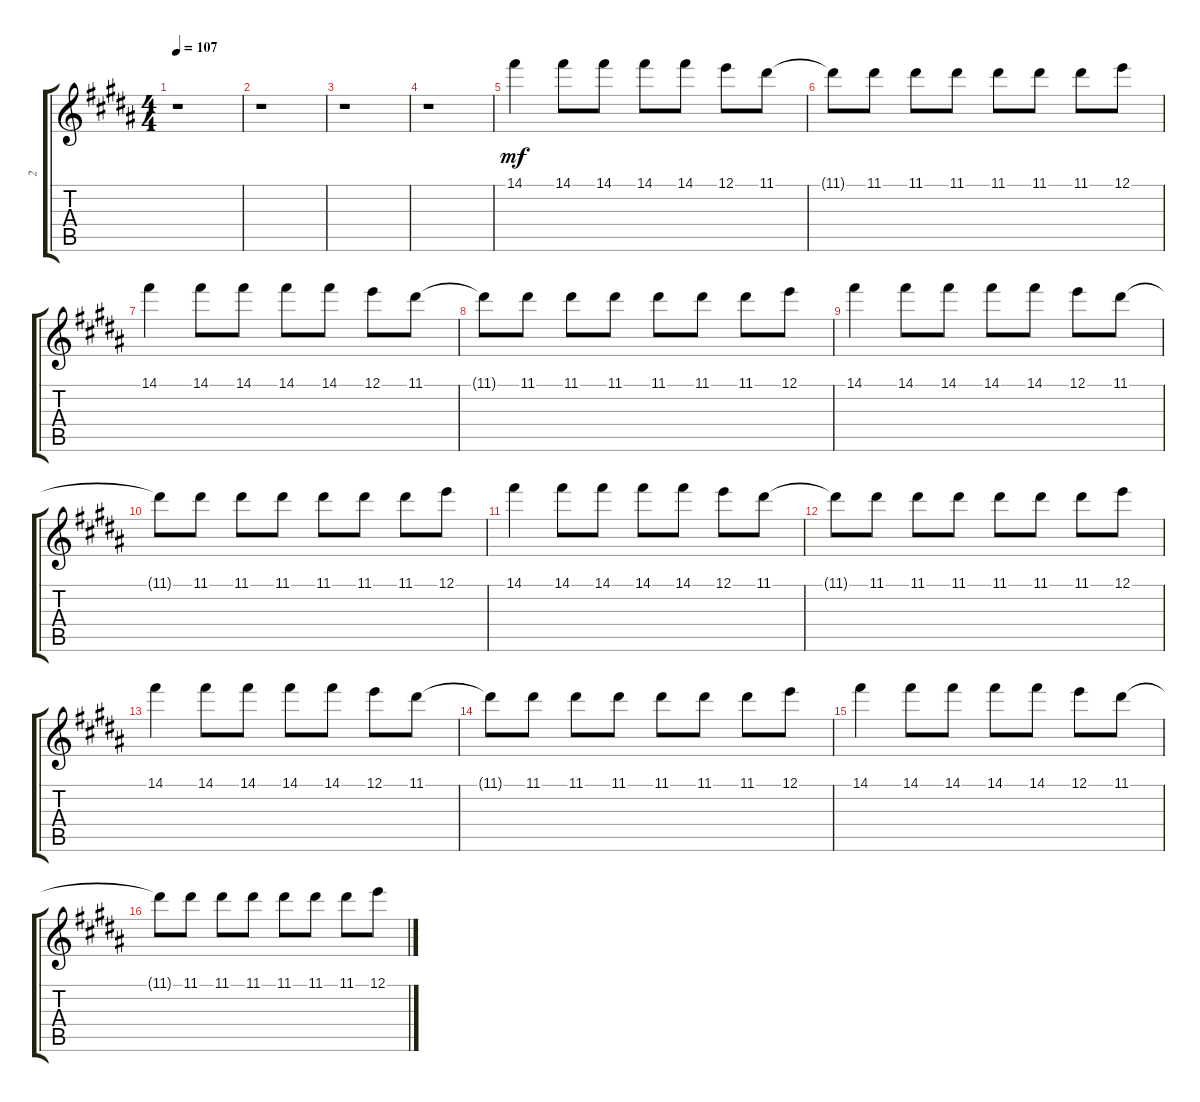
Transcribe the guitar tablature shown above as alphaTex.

\track ("2" "2") {instrument acousticguitarsteel}
\staff {score tabs}
\tuning (E4 B3 G3 D3 A2 E2) {hide}
\ts (4 4)
\tempo 107
\clef g2
\ks g#minor
r.1{dy mf instrument acousticguitarsteel} |
r.1 |
r.1 |
r.1 |
14.1.4 14.1.8 14.1.8 14.1.8 14.1.8 12.1.8 11.1.8 |
11.1{t}.8 11.1.8 11.1.8 11.1.8 11.1.8 11.1.8 11.1.8 12.1.8 |
14.1.4 14.1.8 14.1.8 14.1.8 14.1.8 12.1.8 11.1.8 |
11.1{t}.8 11.1.8 11.1.8 11.1.8 11.1.8 11.1.8 11.1.8 12.1.8 |
14.1.4 14.1.8 14.1.8 14.1.8 14.1.8 12.1.8 11.1.8 |
11.1{t}.8 11.1.8 11.1.8 11.1.8 11.1.8 11.1.8 11.1.8 12.1.8 |
14.1.4 14.1.8 14.1.8 14.1.8 14.1.8 12.1.8 11.1.8 |
11.1{t}.8 11.1.8 11.1.8 11.1.8 11.1.8 11.1.8 11.1.8 12.1.8 |
14.1.4 14.1.8 14.1.8 14.1.8 14.1.8 12.1.8 11.1.8 |
11.1{t}.8 11.1.8 11.1.8 11.1.8 11.1.8 11.1.8 11.1.8 12.1.8 |
14.1.4 14.1.8 14.1.8 14.1.8 14.1.8 12.1.8 11.1.8 |
11.1{t}.8 11.1.8 11.1.8 11.1.8 11.1.8 11.1.8 11.1.8 12.1.8
